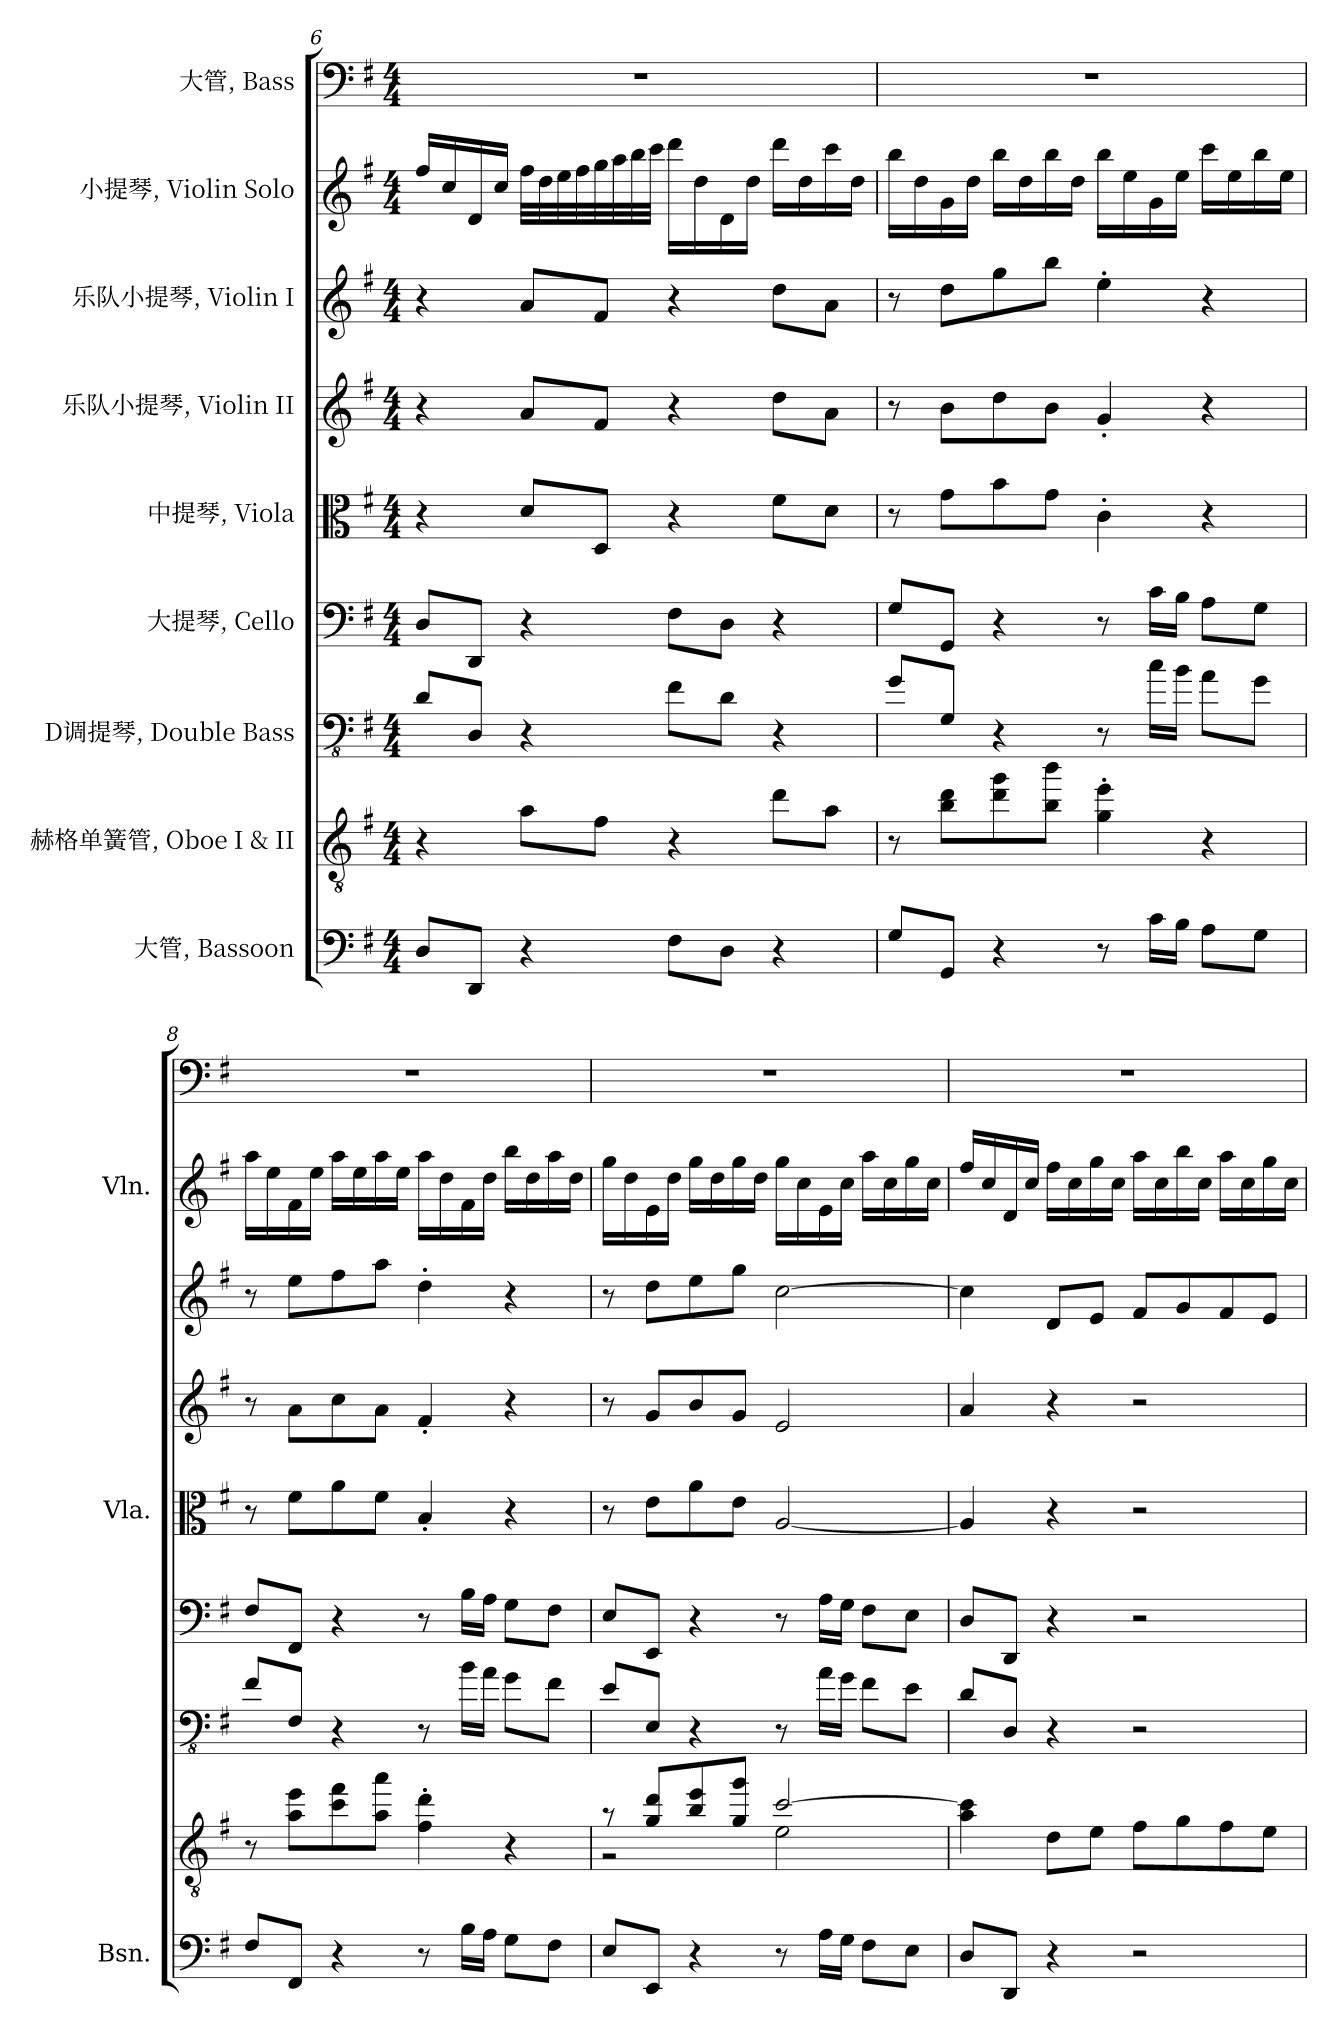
**kern	**kern	**kern	**kern	**kern	**kern	**kern	**kern	**kern
*part9	*part8	*part7	*part6	*part5	*part4	*part3	*part2	*part1
*staff9	*staff8	*staff7	*staff6	*staff5	*staff4	*staff3	*staff2	*staff1
*I"大管, Bassoon	*I"赫格单簧管, Oboe I &amp; II	*I"D调提琴, Double Bass	*I"大提琴, Cello	*I"中提琴, Viola	*I"乐队小提琴, Violin II	*I"乐队小提琴, Violin I	*I"小提琴, Violin Solo	*I"大管, Bass
*I'Bsn.	*	*	*	*I'Vla.	*	*	*I'Vln.	*
*clefF4	*clefGv2	*clefFv4	*clefF4	*clefC3	*clefG2	*clefG2	*clefG2	*clefF4
*	*	*ITrd7c12	*	*	*	*	*	*
*k[f#]	*k[f#]	*k[f#]	*k[f#]	*k[f#]	*k[f#]	*k[f#]	*k[f#]	*k[f#]
*M4/4	*M4/4	*M4/4	*M4/4	*M4/4	*M4/4	*M4/4	*M4/4	*M4/4
=6	=6	=6	=6	=6	=6	=6	=6	=6
8D/L	4r	8DD/L	8D/L	4r	4r	4r	16ff#/LL	1r
.	.	.	.	.	.	.	16cc/	.
8DD/J	.	8DDD/J	8DD/J	.	.	.	16d/	.
.	.	.	.	.	.	.	16cc/JJ	.
4r	8a\L	4r	4r	8d/L	8a/L	8a/L	32ff#\LLL	.
.	.	.	.	.	.	.	32dd\	.
.	.	.	.	.	.	.	32ee\	.
.	.	.	.	.	.	.	32ff#\	.
.	8f#\J	.	.	8D/J	8f#/J	8f#/J	32gg\	.
.	.	.	.	.	.	.	32aa\	.
.	.	.	.	.	.	.	32bb\	.
.	.	.	.	.	.	.	32ccc\JJJ	.
8F#\L	4r	8FF#\L	8F#\L	4r	4r	4r	16ddd\LL	.
.	.	.	.	.	.	.	16dd\	.
8D\J	.	8DD\J	8D\J	.	.	.	16d\	.
.	.	.	.	.	.	.	16dd\JJ	.
4r	8dd\L	4r	4r	8f#\L	8dd\L	8dd\L	16ddd\LL	.
.	.	.	.	.	.	.	16dd\	.
.	8a\J	.	.	8d\J	8a\J	8a\J	16ccc\	.
.	.	.	.	.	.	.	16dd\JJ	.
!!LO:PB:g=z
=7	=7	=7	=7	=7	=7	=7	=7	=7
8G/L	8r	8GG/L	8G/L	8r	8r	8r	16bb\LL	1r
.	.	.	.	.	.	.	16dd\	.
8GG/J	8b\ 8dd\L	8GGG/J	8GG/J	8g\L	8b\L	8dd\L	16g\	.
.	.	.	.	.	.	.	16dd\JJ	.
4r	8dd\ 8gg\	4r	4r	8b\	8dd\	8gg\	16bb\LL	.
.	.	.	.	.	.	.	16dd\	.
.	8b\ 8bb\J	.	.	8g\J	8b\J	8bb\J	16bb\	.
.	.	.	.	.	.	.	16dd\JJ	.
8r	4g\' 4ee\'	8r	8r	4c'\	4g'/	4ee'\	16bb\LL	.
.	.	.	.	.	.	.	16ee\	.
16c\LL	.	16C\LL	16c\LL	.	.	.	16g\	.
16B\JJ	.	16BB\JJ	16B\JJ	.	.	.	16ee\JJ	.
8A\L	4r	8AA\L	8A\L	4r	4r	4r	16ccc\LL	.
.	.	.	.	.	.	.	16ee\	.
8G\J	.	8GG\J	8G\J	.	.	.	16bb\	.
.	.	.	.	.	.	.	16ee\JJ	.
=8	=8	=8	=8	=8	=8	=8	=8	=8
8F#/L	8r	8FF#/L	8F#/L	8r	8r	8r	16aa\LL	1r
.	.	.	.	.	.	.	16ee\	.
8FF#/J	8a\ 8ee\L	8FFF#/J	8FF#/J	8f#\L	8a\L	8ee\L	16f#\	.
.	.	.	.	.	.	.	16ee\JJ	.
4r	8cc\ 8ff#\	4r	4r	8a\	8cc\	8ff#\	16aa\LL	.
.	.	.	.	.	.	.	16ee\	.
.	8a\ 8aa\J	.	.	8f#\J	8a\J	8aa\J	16aa\	.
.	.	.	.	.	.	.	16ee\JJ	.
8r	4f#\' 4dd\'	8r	8r	4B'/	4f#'/	4dd'\	16aa\LL	.
.	.	.	.	.	.	.	16dd\	.
16B\LL	.	16BB\LL	16B\LL	.	.	.	16f#\	.
16A\JJ	.	16AA\JJ	16A\JJ	.	.	.	16dd\JJ	.
8G\L	4r	8GG\L	8G\L	4r	4r	4r	16bb\LL	.
.	.	.	.	.	.	.	16dd\	.
8F#\J	.	8FF#\J	8F#\J	.	.	.	16aa\	.
.	.	.	.	.	.	.	16dd\JJ	.
!!LO:PB:g=z
=9	=9	=9	=9	=9	=9	=9	=9	=9
*	*^	*	*	*	*	*	*	*
8E/L	8r	2r	8EE/L	8E/L	8r	8r	8r	16gg\LL	1r
.	.	.	.	.	.	.	.	16dd\	.
8EE/J	8g/ 8dd/L	.	8EEE/J	8EE/J	8e\L	8g/L	8dd\L	16e\	.
.	.	.	.	.	.	.	.	16dd\JJ	.
4r	8b/ 8ee/	.	4r	4r	8a\	8b/	8ee\	16gg\LL	.
.	.	.	.	.	.	.	.	16dd\	.
.	8g/ 8gg/J	.	.	.	8e\J	8g/J	8gg\J	16gg\	.
.	.	.	.	.	.	.	.	16dd\JJ	.
8r	[2cc/	2e\	8r	8r	[2A/	2e/	[2cc\	16gg\LL	.
.	.	.	.	.	.	.	.	16cc\	.
16A\LL	.	.	16AA\LL	16A\LL	.	.	.	16e\	.
16G\JJ	.	.	16GG\JJ	16G\JJ	.	.	.	16cc\JJ	.
8F#\L	.	.	8FF#\L	8F#\L	.	.	.	16aa\LL	.
.	.	.	.	.	.	.	.	16cc\	.
8E\J	.	.	8EE\J	8E\J	.	.	.	16gg\	.
.	.	.	.	.	.	.	.	16cc\JJ	.
*	*v	*v	*	*	*	*	*	*	*
=10	=10	=10	=10	=10	=10	=10	=10	=10
8D/L	4a\ 4cc\]	8DD/L	8D/L	4A/]	4a/	4cc\]	16ff#/LL	1r
.	.	.	.	.	.	.	16cc/	.
8DD/J	.	8DDD/J	8DD/J	.	.	.	16d/	.
.	.	.	.	.	.	.	16cc/JJ	.
4r	8d\L	4r	4r	4r	4r	8d/L	16ff#\LL	.
.	.	.	.	.	.	.	16cc\	.
.	8e\J	.	.	.	.	8e/J	16gg\	.
.	.	.	.	.	.	.	16cc\JJ	.
2r	8f#\L	2r	2r	2r	2r	8f#/L	16aa\LL	.
.	.	.	.	.	.	.	16cc\	.
.	8g\	.	.	.	.	8g/	16bb\	.
.	.	.	.	.	.	.	16cc\JJ	.
.	8f#\	.	.	.	.	8f#/	16aa\LL	.
.	.	.	.	.	.	.	16cc\	.
.	8e\J	.	.	.	.	8e/J	16gg\	.
.	.	.	.	.	.	.	16cc\JJ	.
=	=	=	=	=	=	=	=	=
*-	*-	*-	*-	*-	*-	*-	*-	*-
